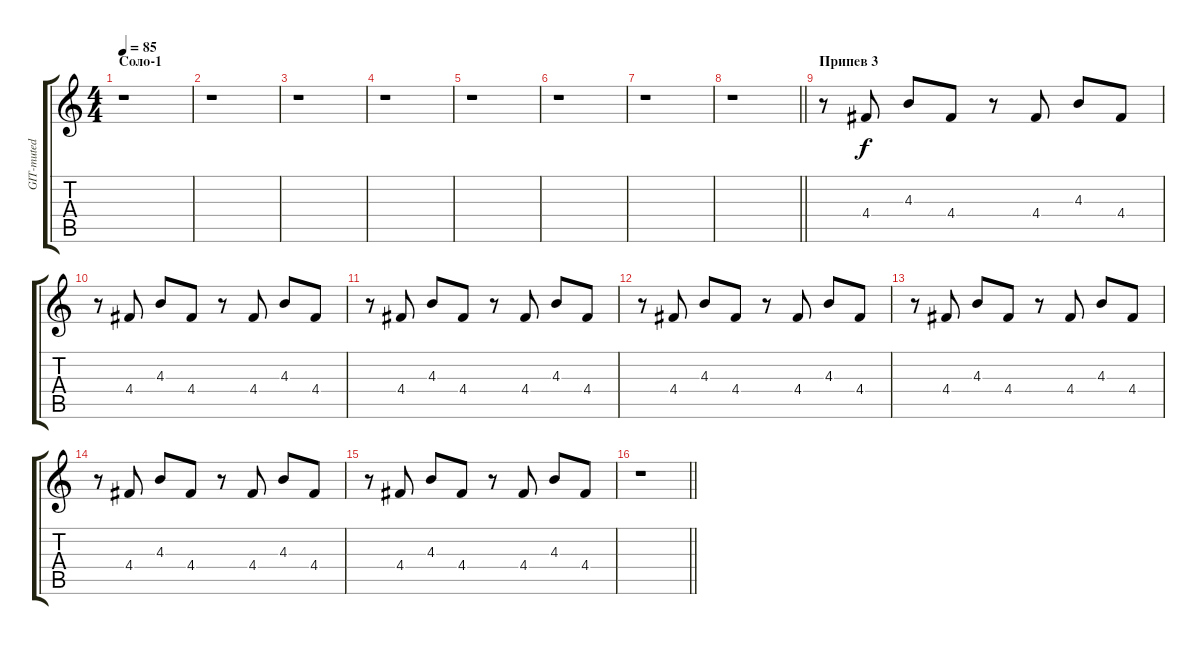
\track ("GIT-muted" "GIT-muted") {instrument electricguitarmuted}
\staff {score tabs}
\tuning (E4 B3 G3 D3 A2 E2) {hide}
\ts (4 4)
\section ("" "Соло-1")
\tempo 85
\clef g2
\ks c
r.1{dy f} |
r.1 |
r.1 |
r.1 |
r.1 |
r.1 |
r.1 |
\barLineRight lightlight
r.1 |
\section ("" "Припев 3")
r.8 4.4.8 4.3.8 4.4.8 r.8 4.4.8 4.3.8 4.4.8 |
r.8 4.4.8 4.3.8 4.4.8 r.8 4.4.8 4.3.8 4.4.8 |
r.8 4.4.8 4.3.8 4.4.8 r.8 4.4.8 4.3.8 4.4.8 |
r.8 4.4.8 4.3.8 4.4.8 r.8 4.4.8 4.3.8 4.4.8 |
r.8 4.4.8 4.3.8 4.4.8 r.8 4.4.8 4.3.8 4.4.8 |
r.8 4.4.8 4.3.8 4.4.8 r.8 4.4.8 4.3.8 4.4.8 |
r.8 4.4.8 4.3.8 4.4.8 r.8 4.4.8 4.3.8 4.4.8 |
\barLineRight lightlight
r.1
